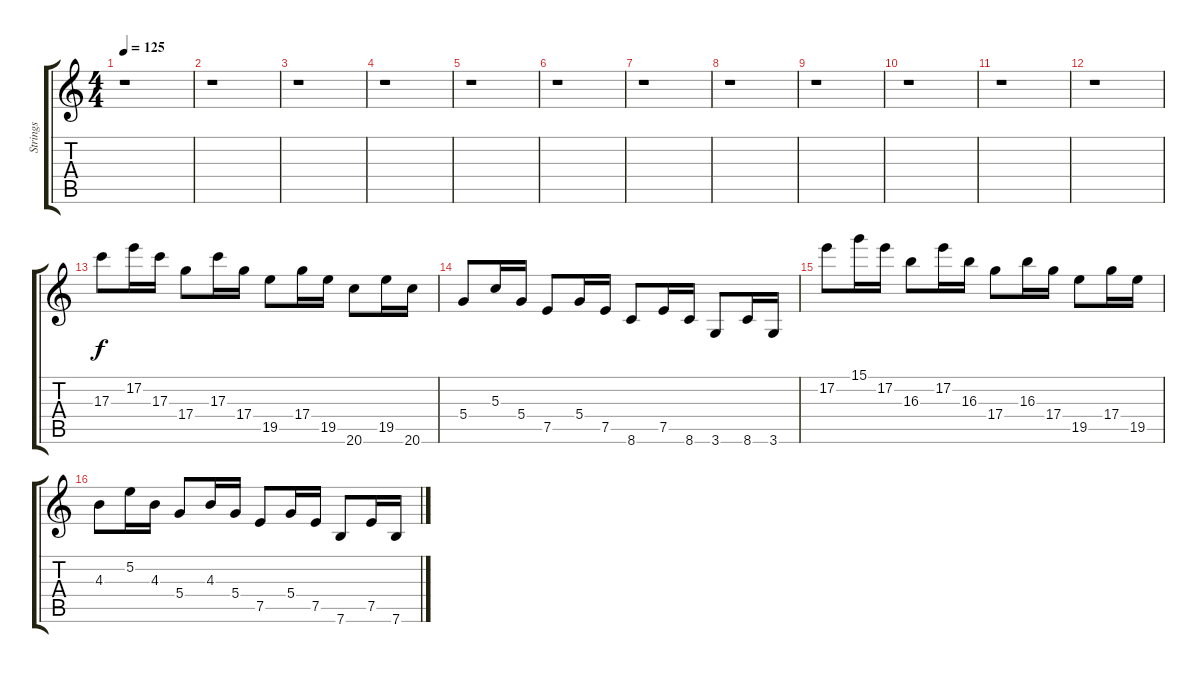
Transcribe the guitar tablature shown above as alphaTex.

\track ("Strings" "Strings") {instrument stringensemble1}
\staff {score tabs}
\tuning (E5 B4 G4 D4 A3 E3) {hide}
\ts (4 4)
\tempo 125
\clef g2
\ks c
r.1{dy f} |
r.1 |
r.1 |
r.1 |
r.1 |
r.1 |
r.1 |
r.1 |
r.1 |
r.1 |
r.1 |
r.1 |
17.3.8 17.2.16 17.3.16 17.4.8 17.3.16 17.4.16 19.5.8 17.4.16 19.5.16 20.6.8 19.5.16 20.6.16 |
5.4.8 5.3.16 5.4.16 7.5.8 5.4.16 7.5.16 8.6.8 7.5.16 8.6.16 3.6.8 8.6.16 3.6.16 |
17.2.8 15.1.16 17.2.16 16.3.8 17.2.16 16.3.16 17.4.8 16.3.16 17.4.16 19.5.8 17.4.16 19.5.16 |
4.3.8 5.2.16 4.3.16 5.4.8 4.3.16 5.4.16 7.5.8 5.4.16 7.5.16 7.6.8 7.5.16 7.6.16
